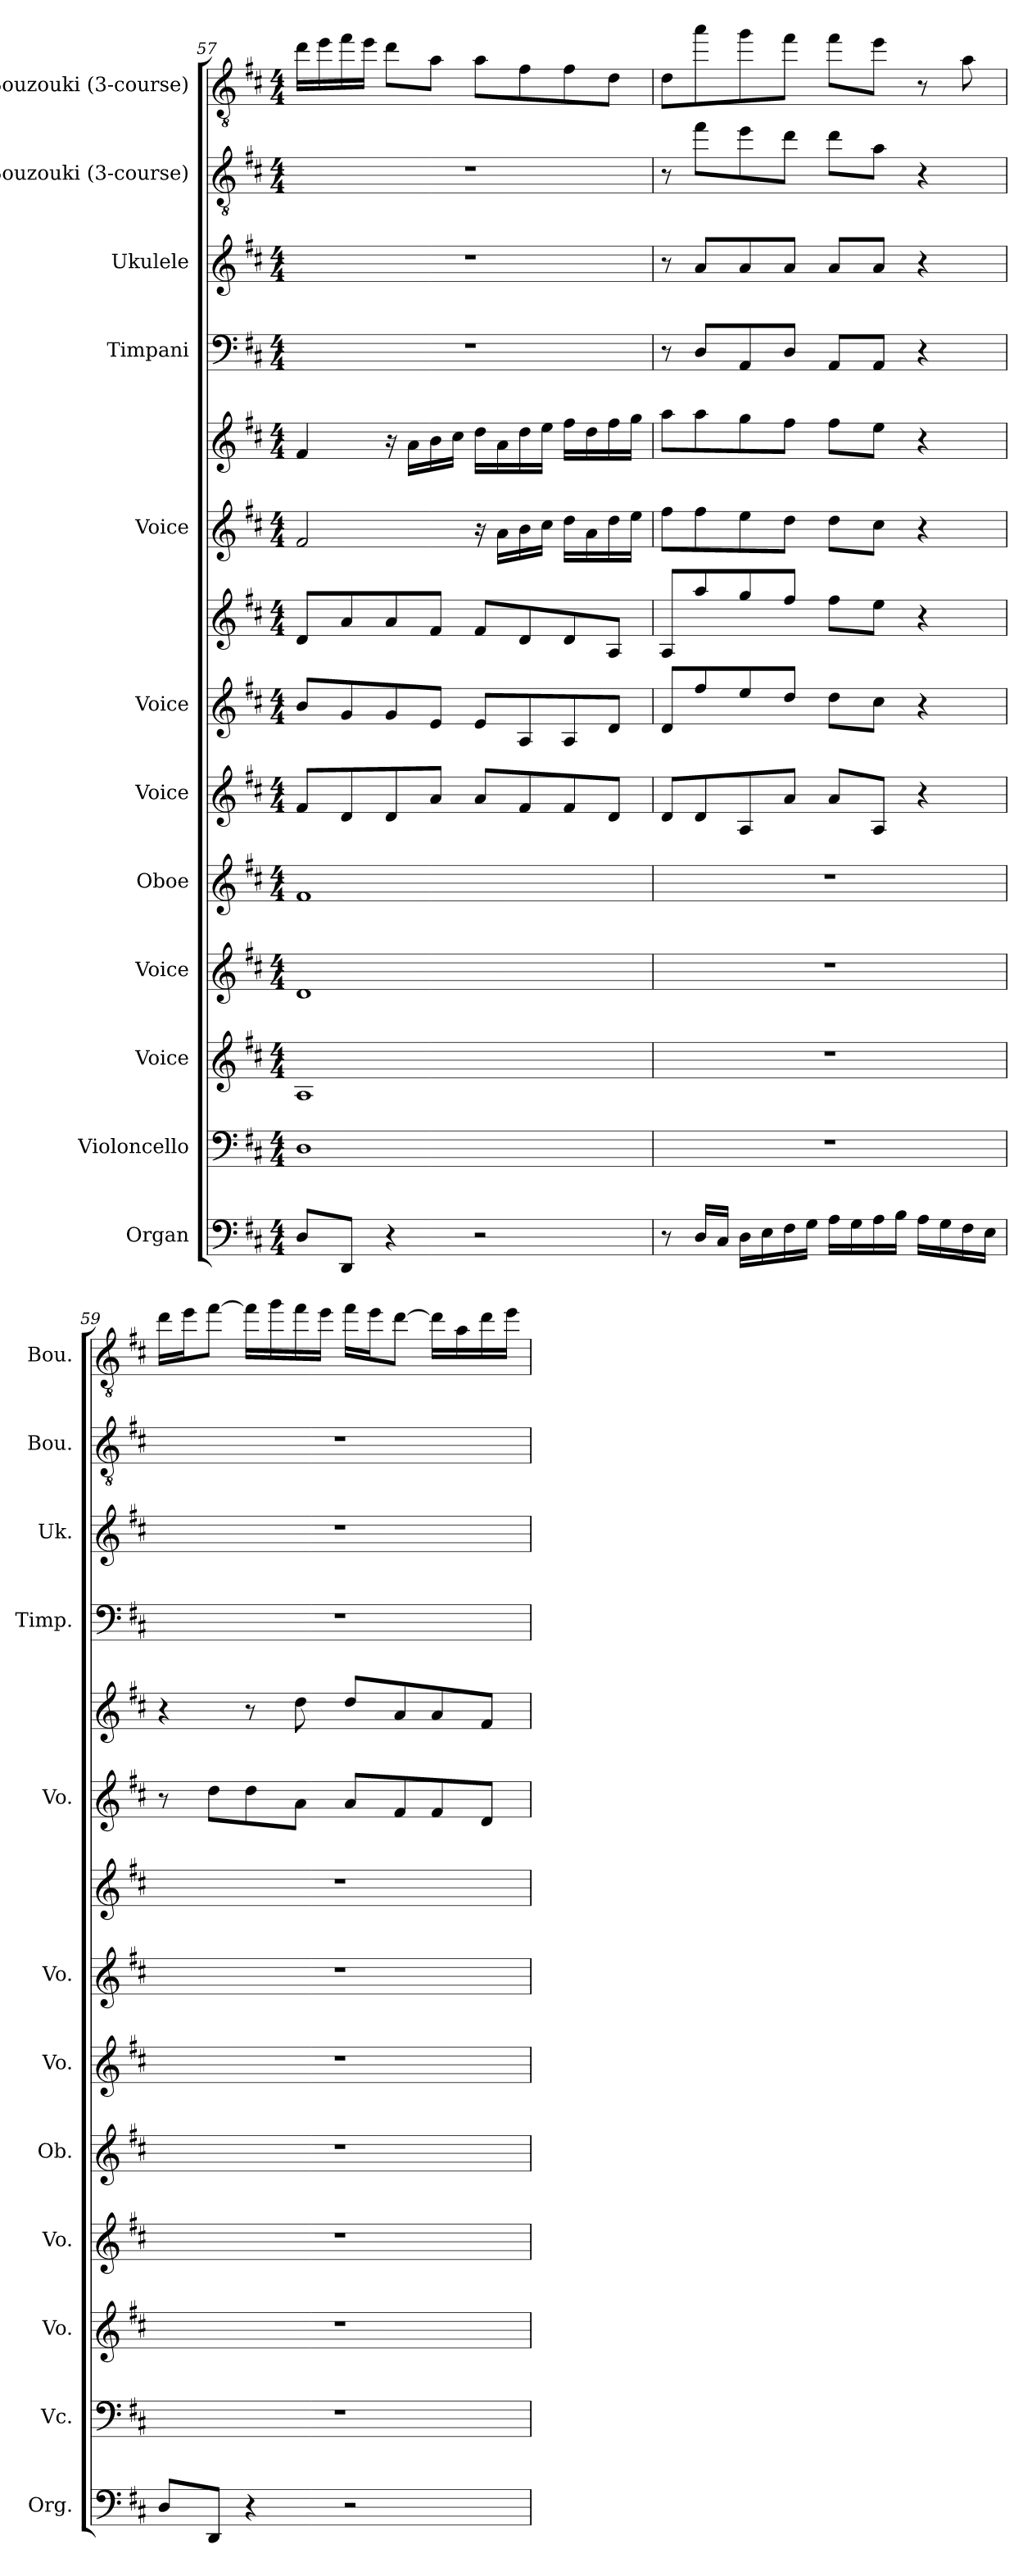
**kern	**kern	**kern	**kern	**kern	**kern	**kern	**kern	**kern	**kern	**kern	**kern	**kern	**kern
*part12	*part11	*part10	*part9	*part8	*part7	*part6	*part6	*part5	*part5	*part4	*part3	*part2	*part1
*staff14	*staff13	*staff12	*staff11	*staff10	*staff9	*staff8	*staff7	*staff6	*staff5	*staff4	*staff3	*staff2	*staff1
*I"Organ	*I"Violoncello	*I"Voice	*I"Voice	*I"Oboe	*I"Voice	*I"Voice	*	*I"Voice	*	*I"Timpani	*I"Ukulele	*I"Bouzouki (3-course)	*I"Bouzouki (3-course)
*I'Org.	*I'Vc.	*I'Vo.	*I'Vo.	*I'Ob.	*I'Vo.	*I'Vo.	*	*I'Vo.	*	*I'Timp.	*I'Uk.	*I'Bou.	*I'Bou.
!!LO:PB:g=z
*clefF4	*clefF4	*clefG2	*clefG2	*clefG2	*clefG2	*clefG2	*clefG2	*clefG2	*clefG2	*clefF4	*clefG2	*clefGv2	*clefGv2
*k[f#c#]	*k[f#c#]	*k[f#c#]	*k[f#c#]	*k[f#c#]	*k[f#c#]	*k[f#c#]	*k[f#c#]	*k[f#c#]	*k[f#c#]	*k[f#c#]	*k[f#c#]	*k[f#c#]	*k[f#c#]
*M4/4	*M4/4	*M4/4	*M4/4	*M4/4	*M4/4	*M4/4	*M4/4	*M4/4	*M4/4	*M4/4	*M4/4	*M4/4	*M4/4
=57	=57	=57	=57	=57	=57	=57	=57	=57	=57	=57	=57	=57	=57
8D/L	1D	1A	1d	1f#	8f#/L	8b/L	8d/L	2f#/	4f#/	1r	1r	1r	16dd\LL
.	.	.	.	.	.	.	.	.	.	.	.	.	16ee\
8DD/J	.	.	.	.	8d/	8g/	8a/	.	.	.	.	.	16ff#\
.	.	.	.	.	.	.	.	.	.	.	.	.	16ee\JJ
4r	.	.	.	.	8d/	8g/	8a/	.	16r	.	.	.	8dd\L
.	.	.	.	.	.	.	.	.	16a\LL	.	.	.	.
.	.	.	.	.	8a/J	8e/J	8f#/J	.	16b\	.	.	.	8a\J
.	.	.	.	.	.	.	.	.	16cc#\JJ	.	.	.	.
2r	.	.	.	.	8a/L	8e/L	8f#/L	16r	16dd\LL	.	.	.	8a\L
.	.	.	.	.	.	.	.	16a\LL	16a\	.	.	.	.
.	.	.	.	.	8f#/	8A/	8d/	16b\	16dd\	.	.	.	8f#\
.	.	.	.	.	.	.	.	16cc#\JJ	16ee\JJ	.	.	.	.
.	.	.	.	.	8f#/	8A/	8d/	16dd\LL	16ff#\LL	.	.	.	8f#\
.	.	.	.	.	.	.	.	16a\	16dd\	.	.	.	.
.	.	.	.	.	8d/J	8d/J	8A/J	16dd\	16ff#\	.	.	.	8d\J
.	.	.	.	.	.	.	.	16ee\JJ	16gg\JJ	.	.	.	.
=58	=58	=58	=58	=58	=58	=58	=58	=58	=58	=58	=58	=58	=58
8r	1r	1r	1r	1r	8d/L	8d/L	8A/L	8ff#\L	8aa\L	8r	8r	8r	8d\L
16D/LL	.	.	.	.	8d/	8ff#/	8aa/	8ff#\	8aa\	8D/L	8a/L	8ff#\L	8aa\
16C#/JJ	.	.	.	.	.	.	.	.	.	.	.	.	.
16D\LL	.	.	.	.	8A/	8ee/	8gg/	8ee\	8gg\	8AA/	8a/	8ee\	8gg\
16E\	.	.	.	.	.	.	.	.	.	.	.	.	.
16F#\	.	.	.	.	8a/J	8dd/J	8ff#/J	8dd\J	8ff#\J	8D/J	8a/J	8dd\J	8ff#\J
16G\JJ	.	.	.	.	.	.	.	.	.	.	.	.	.
16A\LL	.	.	.	.	8a/L	8dd\L	8ff#\L	8dd\L	8ff#\L	8AA/L	8a/L	8dd\L	8ff#\L
16G\	.	.	.	.	.	.	.	.	.	.	.	.	.
16A\	.	.	.	.	8A/J	8cc#\J	8ee\J	8cc#\J	8ee\J	8AA/J	8a/J	8a\J	8ee\J
16B\JJ	.	.	.	.	.	.	.	.	.	.	.	.	.
16A\LL	.	.	.	.	4r	4r	4r	4r	4r	4r	4r	4r	8r
16G\	.	.	.	.	.	.	.	.	.	.	.	.	.
16F#\	.	.	.	.	.	.	.	.	.	.	.	.	8a\
16E\JJ	.	.	.	.	.	.	.	.	.	.	.	.	.
!!LO:PB:g=z
=59	=59	=59	=59	=59	=59	=59	=59	=59	=59	=59	=59	=59	=59
8D/L	1r	1r	1r	1r	1r	1r	1r	8r	4r	1r	1r	1r	16dd\LL
.	.	.	.	.	.	.	.	.	.	.	.	.	16ee\J
8DD/J	.	.	.	.	.	.	.	8dd\L	.	.	.	.	[8ff#\J
4r	.	.	.	.	.	.	.	8dd\	8r	.	.	.	16ff#\LL]
.	.	.	.	.	.	.	.	.	.	.	.	.	16gg\
.	.	.	.	.	.	.	.	8a\J	8dd\	.	.	.	16ff#\
.	.	.	.	.	.	.	.	.	.	.	.	.	16ee\JJ
2r	.	.	.	.	.	.	.	8a/L	8dd/L	.	.	.	16ff#\LL
.	.	.	.	.	.	.	.	.	.	.	.	.	16ee\J
.	.	.	.	.	.	.	.	8f#/	8a/	.	.	.	[8dd\J
.	.	.	.	.	.	.	.	8f#/	8a/	.	.	.	16dd\LL]
.	.	.	.	.	.	.	.	.	.	.	.	.	16a\
.	.	.	.	.	.	.	.	8d/J	8f#/J	.	.	.	16dd\
.	.	.	.	.	.	.	.	.	.	.	.	.	16ee\JJ
=	=	=	=	=	=	=	=	=	=	=	=	=	=
*-	*-	*-	*-	*-	*-	*-	*-	*-	*-	*-	*-	*-	*-
